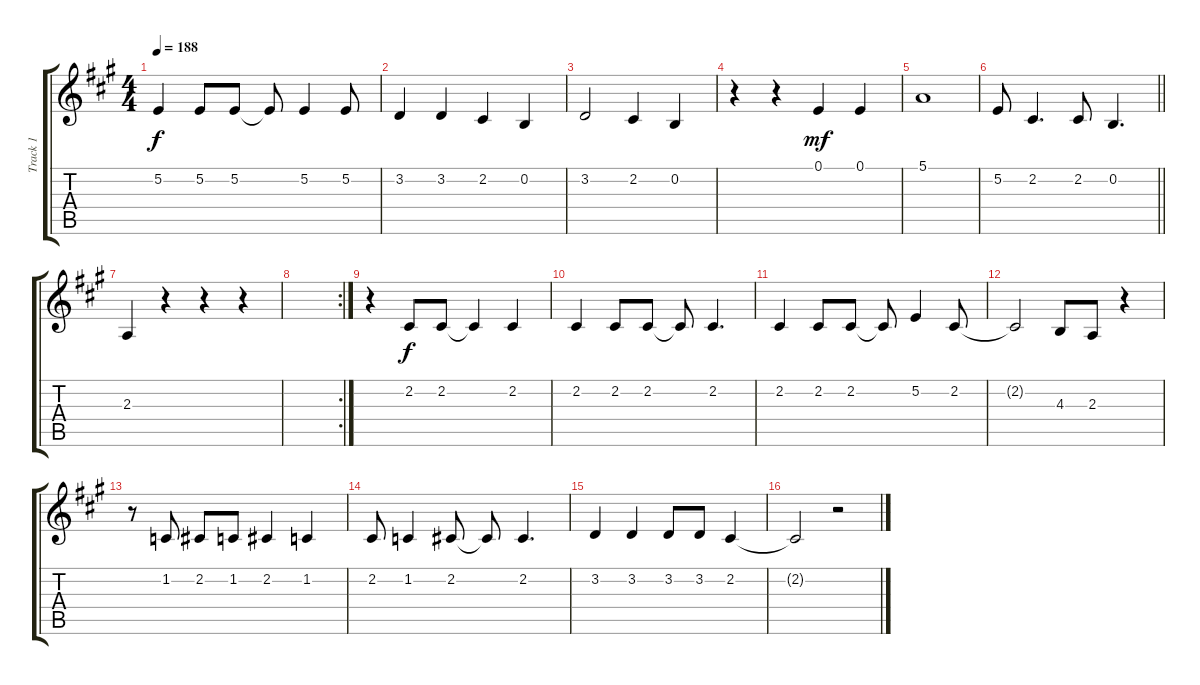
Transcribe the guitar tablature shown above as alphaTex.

\track ("Track 1" "Track 1") {instrument tenorsax}
\staff {score tabs}
\tuning (E4 B3 G3 D3 A2 E2) {hide}
\ts (4 4)
\tempo 188
\clef g2
\ks a
5.2.4{dy f} 5.2.8 5.2.8 5.2{t}.8 5.2.4 5.2.8 |
3.2.4 3.2.4 2.2.4 0.2.4 |
3.2.2 2.2.4 0.2.4 |
r.4 r.4 0.1.4{dy mf} 0.1.4 |
5.1.1 |
\barLineRight lightlight
5.2.8 2.2.4{d} 2.2.8 0.2.4{d} |
2.3.4 r.4 r.4 r.4 |
\rc 2
|
r.4 2.2.8{dy f} 2.2.8 2.2{t}.4 2.2.4 |
2.2.4 2.2.8 2.2.8 2.2{t}.8 2.2.4{d} |
2.2.4 2.2.8 2.2.8 2.2{t}.8 5.2.4 2.2.8 |
2.2{t}.2 4.3.8 2.3.8 r.4 |
r.8 1.2.8 2.2.8 1.2.8 2.2.4 1.2.4 |
2.2.8 1.2.4 2.2.8 2.2{t}.8 2.2.4{d} |
3.2.4 3.2.4 3.2.8 3.2.8 2.2.4 |
2.2{t}.2 r.2
